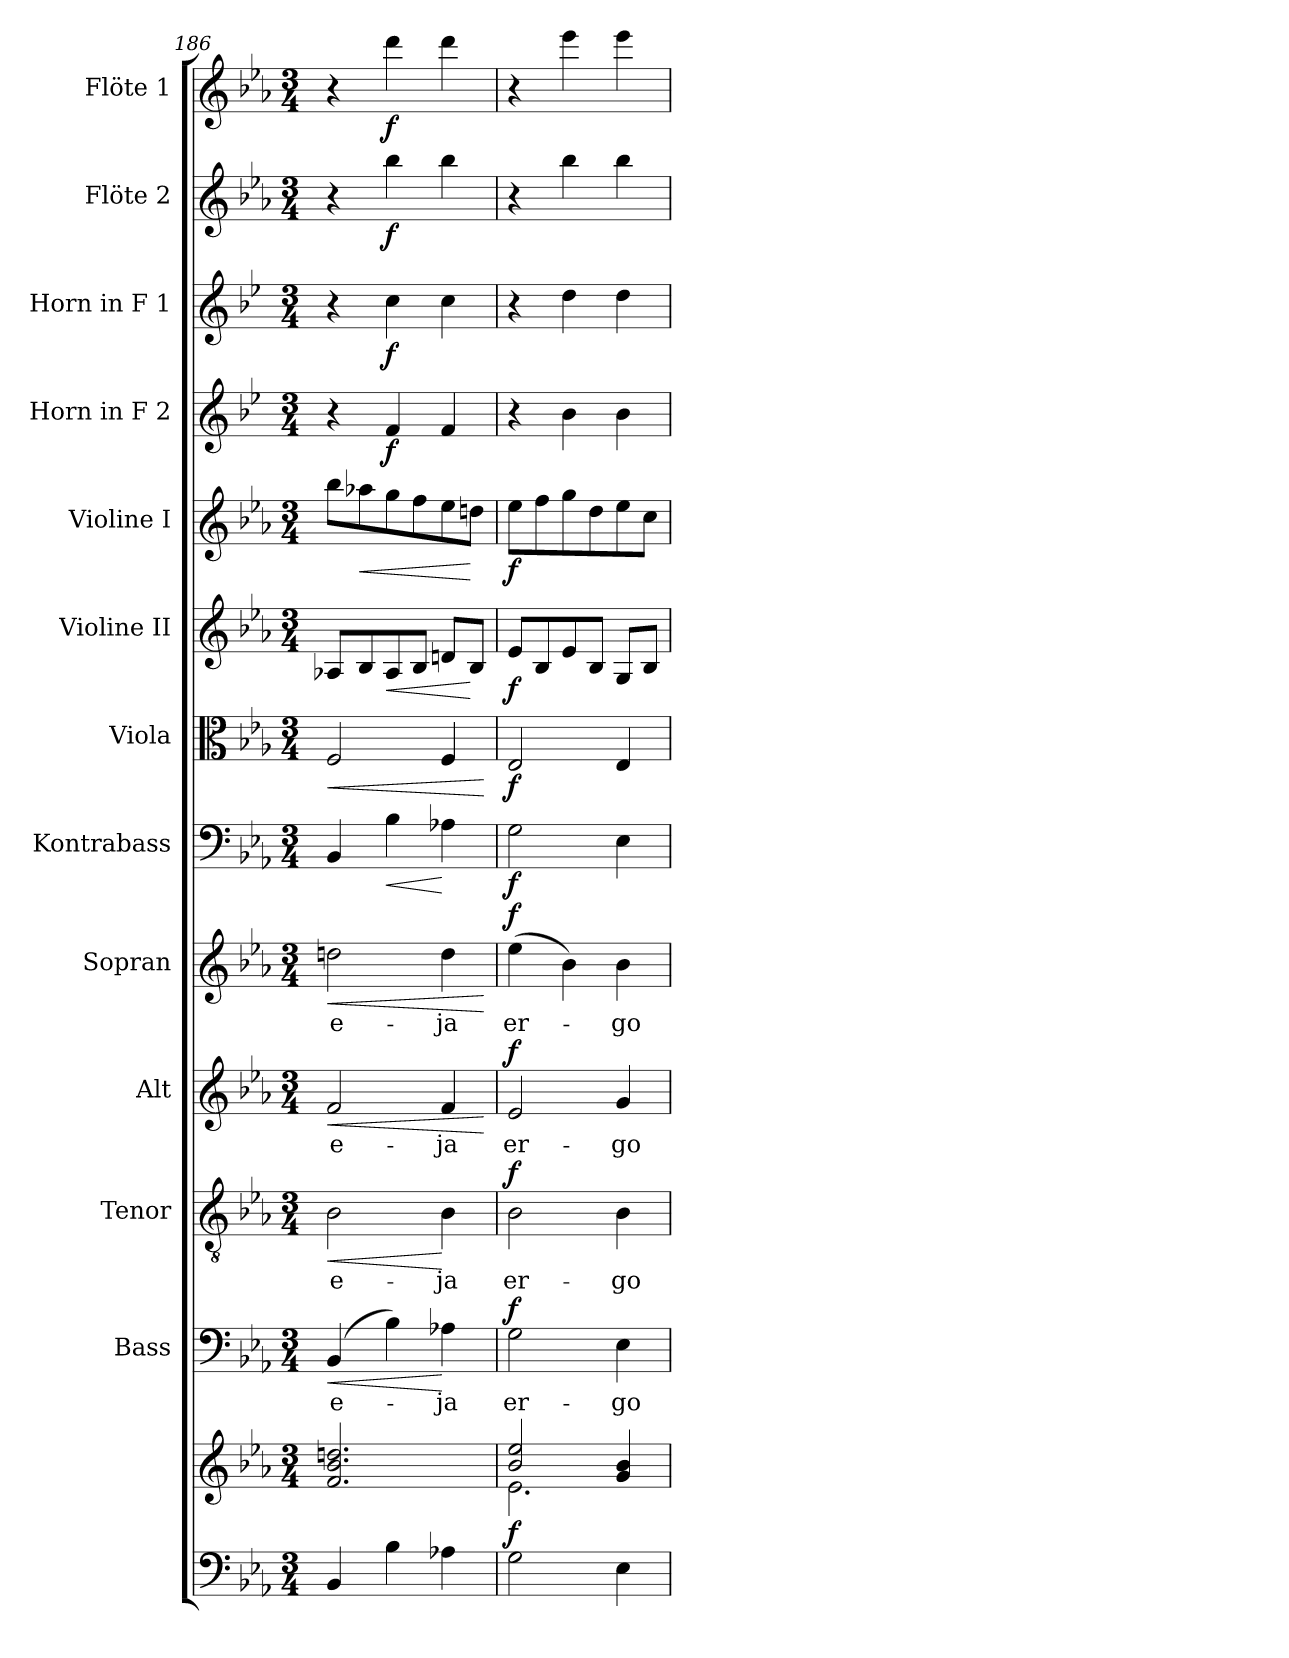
**kern	**kern	**dynam	**kern	**text	**dynam	**kern	**text	**dynam	**kern	**text	**dynam	**kern	**text	**dynam	**kern	**dynam	**kern	**dynam	**kern	**dynam	**kern	**dynam	**kern	**dynam	**kern	**dynam	**kern	**dynam	**kern	**dynam
*part13	*part13	*part13	*part12	*part12	*part12	*part11	*part11	*part11	*part10	*part10	*part10	*part9	*part9	*part9	*part8	*part8	*part7	*part7	*part6	*part6	*part5	*part5	*part4	*part4	*part3	*part3	*part2	*part2	*part1	*part1
*staff14	*staff13	*staff13/14	*staff12	*staff12	*staff12	*staff11	*staff11	*staff11	*staff10	*staff10	*staff10	*staff9	*staff9	*staff9	*staff8	*staff8	*staff7	*staff7	*staff6	*staff6	*staff5	*staff5	*staff4	*staff4	*staff3	*staff3	*staff2	*staff2	*staff1	*staff1
*	*	*	*I"Bass	*	*	*I"Tenor	*	*	*I"Alt	*	*	*I"Sopran	*	*	*I"Kontrabass	*	*I"Viola	*	*I"Violine II	*	*I"Violine I	*	*I"Horn in F 2	*	*I"Horn in F 1	*	*I"Flöte 2	*	*I"Flöte 1	*
*	*	*	*I'B.	*	*	*I'T.	*	*	*I'A.	*	*	*I'S.	*	*	*I'Kb.	*	*I'Vla.	*	*I'Vl. II	*	*I'Vl. I	*	*I'Hrn. F 2	*	*I'Hrn. F 1	*	*I'Fl. 2	*	*I'Fl. 1	*
*clefF4	*clefG2	*	*clefF4	*	*	*clefGv2	*	*	*clefG2	*	*	*clefG2	*	*	*clefF4	*	*clefC3	*	*clefG2	*	*clefG2	*	*clefG2	*	*clefG2	*	*clefG2	*	*clefG2	*
*	*	*	*	*	*	*	*	*	*	*	*	*	*	*	*ITrd7c12	*	*	*	*	*	*	*	*ITrd4c7	*	*ITrd4c7	*	*	*	*	*
*k[b-e-a-]	*k[b-e-a-]	*	*k[b-e-a-]	*	*	*k[b-e-a-]	*	*	*k[b-e-a-]	*	*	*k[b-e-a-]	*	*	*k[b-e-a-]	*	*k[b-e-a-]	*	*k[b-e-a-]	*	*k[b-e-a-]	*	*k[b-e-a-]	*	*k[b-e-a-]	*	*k[b-e-a-]	*	*k[b-e-a-]	*
*E-:	*E-:	*	*E-:	*	*	*E-:	*	*	*E-:	*	*	*E-:	*	*	*E-:	*	*E-:	*	*E-:	*	*E-:	*	*E-:	*	*E-:	*	*E-:	*	*E-:	*
*M3/4	*M3/4	*	*M3/4	*	*	*M3/4	*	*	*M3/4	*	*	*M3/4	*	*	*M3/4	*	*M3/4	*	*M3/4	*	*M3/4	*	*M3/4	*	*M3/4	*	*M3/4	*	*M3/4	*
=186	=186	=186	=186	=186	=186	=186	=186	=186	=186	=186	=186	=186	=186	=186	=186	=186	=186	=186	=186	=186	=186	=186	=186	=186	=186	=186	=186	=186	=186	=186
!	!	!	!	!LO:LY:b	!LO:HP:b	!	!LO:LY:b	!LO:HP:b	!	!LO:LY:b	!LO:HP:b	!	!LO:LY:b	!LO:HP:b	!	!	!	!LO:HP:b	!	!	!	!	!	!	!	!	!	!	!	!
4BB-/	2.f/ 2.b-/ 2.ddn/	.	(4BB-/	e-	<	2B-\	e-	<	2f/	e-	<	2ddn\	e-	<	4BBB-/	.	2F/	<	8A-X/L	.	8bb-\L	.	4r	.	4r	.	4r	.	4r	.
!	!	!	!	!	!	!	!	!	!	!	!	!	!	!	!	!	!	!	!	!	!	!LO:HP:b	!	!	!	!	!	!	!	!
.	.	.	.	.	.	.	.	.	.	.	.	.	.	.	.	.	.	.	8B-/	.	8aa-X\	<	.	.	.	.	.	.	.	.
!	!	!	!	!	!	!	!	!	!	!	!	!	!	!	!	!LO:HP:b	!	!	!	!LO:HP:b	!	!	!	!LO:DY:b	!	!LO:DY:b	!	!LO:DY:b	!	!LO:DY:b
4B-\	.	.	4B-\)	.	.	.	.	.	.	.	.	.	.	.	4BB-\	<	.	.	8A-/	<	8gg\	.	4B-/	f	4f\	f	4bb-\	f	4ddd\	f
.	.	.	.	.	.	.	.	.	.	.	.	.	.	.	.	.	.	.	8B-/J	.	8ff\	.	.	.	.	.	.	.	.	.
!	!	!	!	!LO:LY:b	!	!	!LO:LY:b	!	!	!LO:LY:b	!	!	!LO:LY:b	!	!	!	!	!	!	!	!	!	!	!	!	!	!	!	!	!
4A-X\	.	.	4A-X\	-ja	[	4B-\	-ja	[	4f/	-ja	.	4dd\	-ja	.	4AA-X\	[	4F/	.	8dn/L	.	8ee-\	.	4B-/	.	4f\	.	4bb-\	.	4ddd\	.
.	.	.	.	.	.	.	.	.	.	.	.	.	.	.	.	.	.	.	8B-/J	[	8ddn\J	[	.	.	.	.	.	.	.	.
.	.	.	.	.	.	.	.	.	.	.	[	.	.	[	.	.	.	[	.	.	.	.	.	.	.	.	.	.	.	.
=187	=187	=187	=187	=187	=187	=187	=187	=187	=187	=187	=187	=187	=187	=187	=187	=187	=187	=187	=187	=187	=187	=187	=187	=187	=187	=187	=187	=187	=187	=187
*	*^	*	*	*	*	*	*	*	*	*	*	*	*	*	*	*	*	*	*	*	*	*	*	*	*	*	*	*	*	*
!	!	!	!LO:DY:a=2	!	!LO:LY:b	!LO:DY:a	!	!LO:LY:b	!LO:DY:a	!	!LO:LY:b	!LO:DY:a	!	!LO:LY:b	!LO:DY:a	!	!LO:DY:b	!	!LO:DY:b	!	!LO:DY:b	!	!LO:DY:b	!	!	!	!	!	!	!	!
2G\	2b-/ 2ee-/	2.e-\	f	2G\	er-	f	2B-\	er-	f	2e-/	er-	f	(>4ee-\	er-	f	2GG\	f	2E-/	f	8e-/L	f	8ee-\L	f	4r	.	4r	.	4r	.	4r	.
.	.	.	.	.	.	.	.	.	.	.	.	.	.	.	.	.	.	.	.	8B-/	.	8ff\	.	.	.	.	.	.	.	.	.
.	.	.	.	.	.	.	.	.	.	.	.	.	4b-\)	.	.	.	.	.	.	8e-/	.	8gg\	.	4e-\	.	4g\	.	4bb-\	.	4eee-\	.
.	.	.	.	.	.	.	.	.	.	.	.	.	.	.	.	.	.	.	.	8B-/J	.	8dd\	.	.	.	.	.	.	.	.	.
!	!	!	!	!	!LO:LY:b	!	!	!LO:LY:b	!	!	!LO:LY:b	!	!	!LO:LY:b	!	!	!	!	!	!	!	!	!	!	!	!	!	!	!	!	!
4E-\	4g/ 4b-/	.	.	4E-\	-go	.	4B-\	-go	.	4g/	-go	.	4b-\	-go	.	4EE-\	.	4E-/	.	8G/L	.	8ee-\	.	4e-\	.	4g\	.	4bb-\	.	4eee-\	.
.	.	.	.	.	.	.	.	.	.	.	.	.	.	.	.	.	.	.	.	8B-/J	.	8cc\J	.	.	.	.	.	.	.	.	.
*	*v	*v	*	*	*	*	*	*	*	*	*	*	*	*	*	*	*	*	*	*	*	*	*	*	*	*	*	*	*	*	*
=	=	=	=	=	=	=	=	=	=	=	=	=	=	=	=	=	=	=	=	=	=	=	=	=	=	=	=	=	=	=
*-	*-	*-	*-	*-	*-	*-	*-	*-	*-	*-	*-	*-	*-	*-	*-	*-	*-	*-	*-	*-	*-	*-	*-	*-	*-	*-	*-	*-	*-	*-
